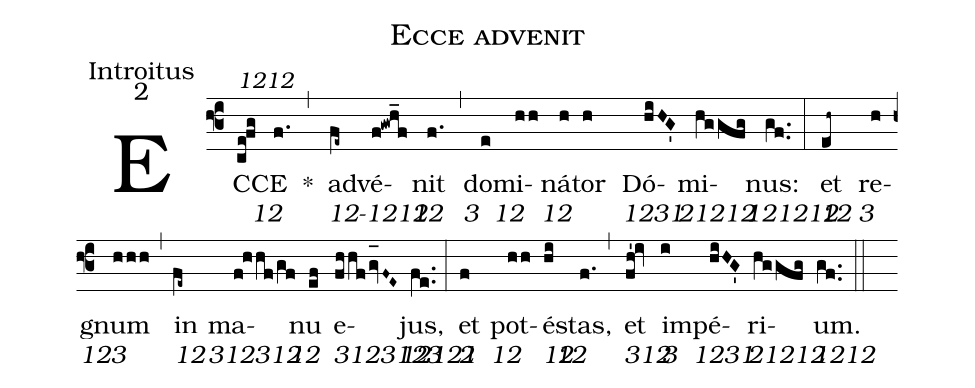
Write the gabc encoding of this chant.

name:Ecce advenit;
office-part:Introitus;
mode:2;
%%
(f3) EC<alt>1212</alt>(ce!fg)CE[12](f.) *(,) ad[12](fe~)vé[-1212](f!gwh_f)nit[12](f.) (,) do[3](e)mi[12](hh)ná[12](h)tor(h) Dó[1231](hiHG')mi[21212](hggfg)nus:[121212](gf..) (:) et[12](eh~) re[3](h)gnum[123](hhh) (,) in[12](fe~) ma[312312](f!hhf/gf)nu[12](ef) e[3123123](fhhfgv_[oh:h]F~E~)jus,[12121](fe..) (:) et[2](f) pot[12](hh)é[12](hi)stas,[12](f.) (,) et[312](fh'!iv) im[3](i)pé[1231](hiHG')ri[21212](hggfg)um.[1212](gf..) (::)

%%<alt>1212</alt>

%[1212]
